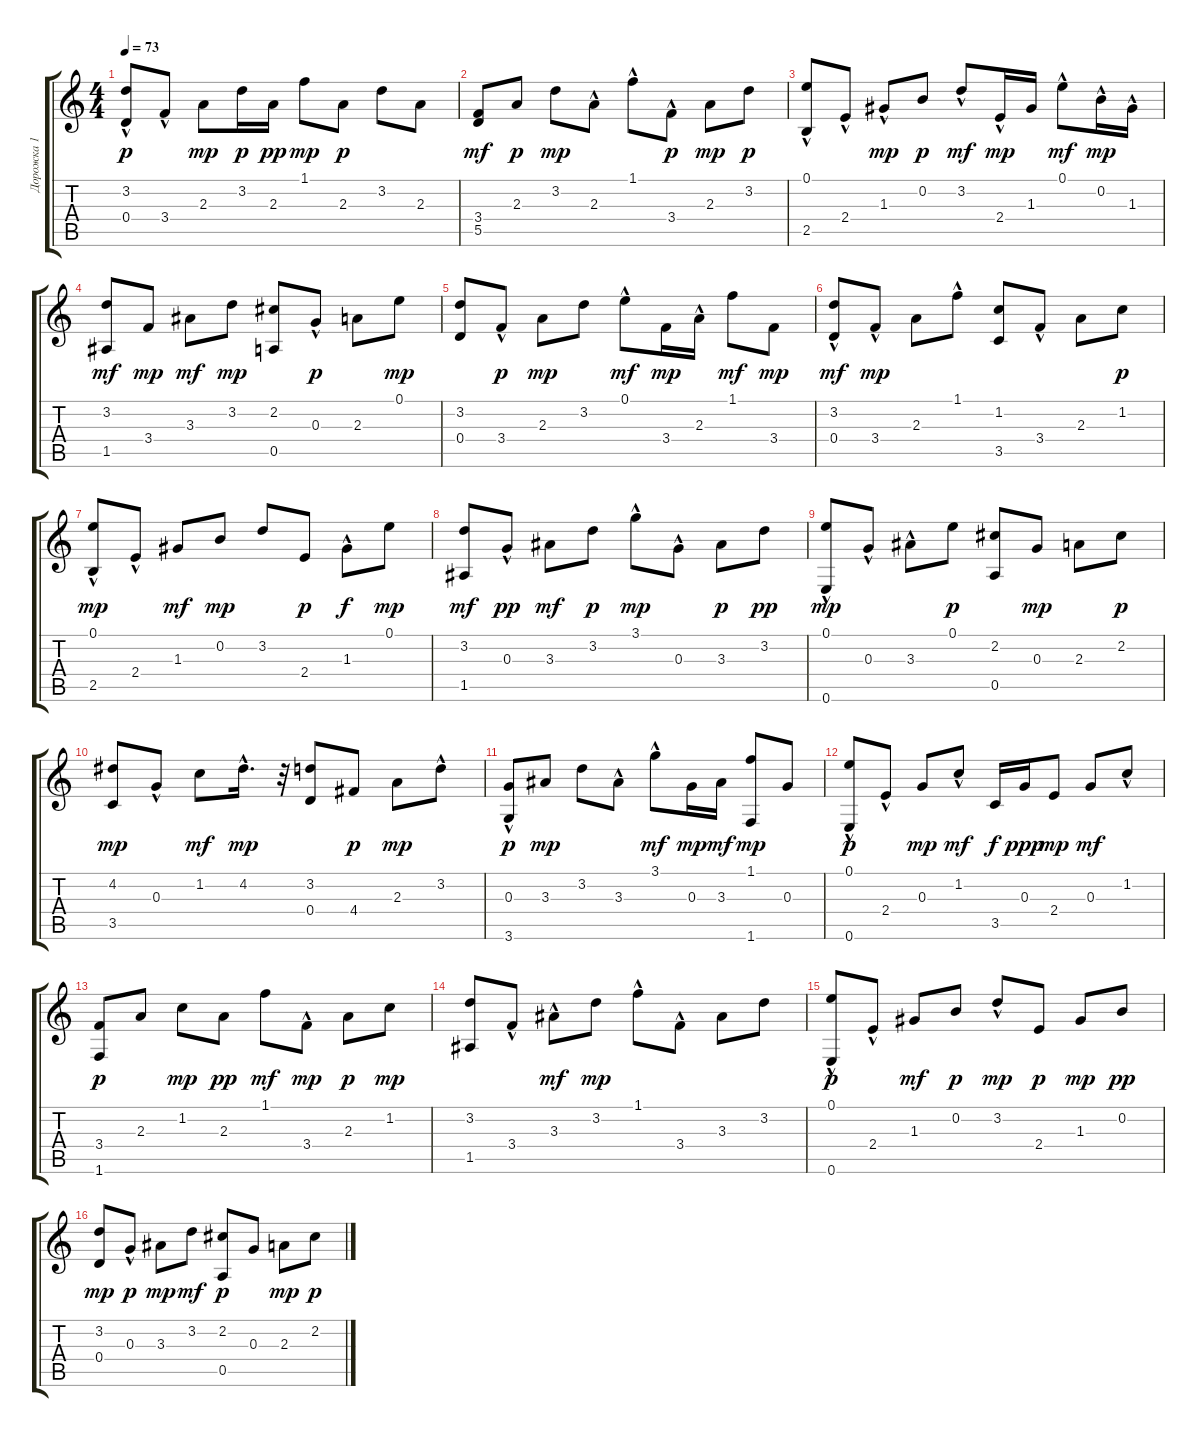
\track ("Дорожка 1" "Дорожка 1") {instrument acousticguitarnylon}
\staff {score tabs}
\tuning (E4 B3 G3 D3 A2 E2) {hide}
\ts (4 4)
\tempo 73
\clef g2
\ks c
(3.2 0.4{hac}).8{dy p} 3.4{hac}.8 2.3.8{dy mp} 3.2.16{dy p} 2.3.16{dy pp} 1.1.8{dy mp} 2.3.8{dy p} 3.2.8 2.3.8 |
(3.4 5.5).8{dy mf} 2.3.8{dy p} 3.2.8{dy mp} 2.3{hac}.8 1.1{hac}.8 3.4{hac}.8{dy p} 2.3.8{dy mp} 3.2.8{dy p} |
(0.1{hac} 2.5).8 2.4{hac}.8 1.3{hac}.8{dy mp} 0.2.8{dy p} 3.2{hac}.8{dy mf} 2.4{hac}.16{dy mp} 1.3.16 0.1{hac}.8{dy mf} 0.2{hac}.16{dy mp} 1.3{hac}.16 |
(3.2 1.5).8{dy mf} 3.4.8{dy mp} 3.3.8{dy mf} 3.2.8{dy mp} (2.2 0.5).8 0.3{hac}.8{dy p} 2.3.8 0.1.8{dy mp} |
(3.2 0.4).8 3.4{hac}.8{dy p} 2.3.8{dy mp} 3.2.8 0.1{hac}.8{dy mf} 3.4.16{dy mp} 2.3{hac}.16 1.1.8{dy mf} 3.4.8{dy mp} |
(3.2{hac} 0.4).8{dy mf} 3.4{hac}.8{dy mp} 2.3.8 1.1{hac}.8 (1.2 3.5).8 3.4{hac}.8 2.3.8 1.2.8{dy p} |
(0.1{hac} 2.5{hac}).8{dy mp} 2.4{hac}.8 1.3.8{dy mf} 0.2.8{dy mp} 3.2.8 2.4.8{dy p} 1.3{hac}.8{dy f} 0.1.8{dy mp} |
(3.2 1.5).8{dy mf} 0.3{hac}.8{dy pp} 3.3.8{dy mf} 3.2.8{dy p} 3.1{hac}.8{dy mp} 0.3{hac}.8 3.3.8{dy p} 3.2.8{dy pp} |
(0.1 0.6{hac}).8{dy mp} 0.3{hac}.8 3.3{hac}.8 0.1.8{dy p} (2.2 0.5).8 0.3.8{dy mp} 2.3.8 2.2.8{dy p} |
(4.2 3.5).8{dy mp} 0.3{hac}.8 1.2.8{dy mf} 4.2{hac}.16{d dy mp} r.32 (3.2 0.4).8 4.4.8{dy p} 2.3.8{dy mp} 3.2{hac}.8 |
(0.3 3.6{hac}).8{dy p} 3.3.8{dy mp} 3.2.8 3.3{hac}.8 3.1{hac}.8{dy mf} 0.3.16{dy mp} 3.3.16{dy mf} (1.1 1.6).8{dy mp} 0.3.8 |
(0.1{hac} 0.6{hac}).8{dy p} 2.4{hac}.8 0.3.8{dy mp} 1.2{hac}.8{dy mf} 3.5.16{dy f} 0.3.16{dy ppp} 2.4.8{dy mp} 0.3.8{dy mf} 1.2{hac}.8 |
(3.4 1.6).8{dy p} 2.3.8 1.2.8{dy mp} 2.3.8{dy pp} 1.1.8{dy mf} 3.4{hac}.8{dy mp} 2.3.8{dy p} 1.2.8{dy mp} |
(3.2 1.5).8 3.4{hac}.8 3.3{hac}.8{dy mf} 3.2.8{dy mp} 1.1{hac}.8 3.4{hac}.8 3.3.8 3.2.8 |
(0.1{hac} 0.6{hac}).8{dy p} 2.4{hac}.8 1.3.8{dy mf} 0.2.8{dy p} 3.2{hac}.8{dy mp} 2.4.8{dy p} 1.3.8{dy mp} 0.2.8{dy pp} |
(3.2 0.4).8{dy mp} 0.3{hac}.8{dy p} 3.3.8{dy mp} 3.2.8{dy mf} (2.2 0.5).8{dy p} 0.3.8 2.3.8{dy mp} 2.2.8{dy p}
